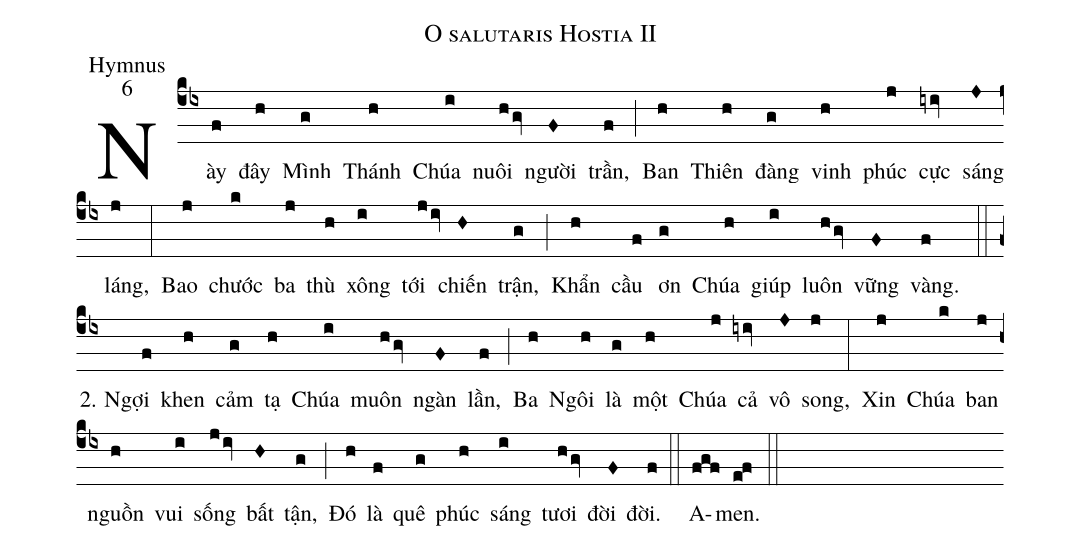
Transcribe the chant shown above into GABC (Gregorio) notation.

name:O salutaris Hostia II;
office-part:Hymnus;
mode:6;
%%
(cb4)Này(f) đây(h) Mình(g) Thánh(h) Chúa(i) nuôi(hgv) người(F) trần,(f) (;)
Ban(h) Thiên(h) đàng(g) vinh(h) phúc(j) cực(iyiv) sáng(J) láng,(j) (:)
Bao(j) chước(k) ba(j) thù(h) xông(i) tới(jiv) chiến(H) trận,(g) (;)
Khẩn(h) cầu(f) ơn(g) Chúa(h) giúp(i) luôn(hgv) vững(F) vàng.(f) (::)

2. Ngợi(f) khen(h) cảm(g) tạ(h) Chúa(i) muôn(hgv) ngàn(F) lần,(f) (;)
Ba(h) Ngôi(h) là(g) một(h) Chúa(j) cả(iyiv) vô(J) song,(j) (:)
 Xin(j) Chúa(k) ban(j) nguồn(h) vui(i) sống(jiv) bất(H) tận,(g) (;)
Đó(h) là(f) quê(g) phúc(h) sáng(i) tươi(hgv) đời(F) đời.(f) (::) A(fgf)men.(e!f) (::)
